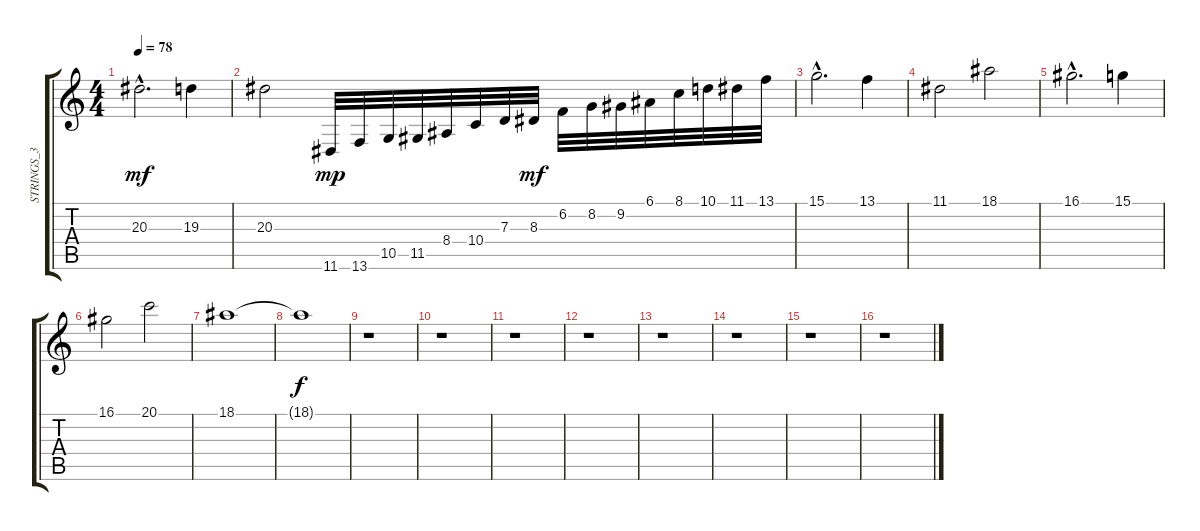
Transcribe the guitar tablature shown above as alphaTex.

\track ("STRINGS_3" "STRINGS_3") {instrument stringensemble1}
\staff {score tabs}
\tuning (E4 B3 G3 D3 A2 E2) {hide}
\ts (4 4)
\tempo 78
\clef g2
\ks c
20.3{hac}.2{d dy mf instrument stringensemble1} 19.3.4 |
20.3.2 11.6.32{dy mp instrument orchestralharp} 13.6.32 10.5.32 11.5.32 8.4.32 10.4.32 7.3.32 8.3.32{dy mf} 6.2.32 8.2.32 9.2.32 6.1.32 8.1.32 10.1.32 11.1.32 13.1.32 |
15.1{hac}.2{d instrument stringensemble1} 13.1.4 |
11.1.2 18.1.2 |
16.1{hac}.2{d} 15.1.4 |
16.1.2 20.1.2 |
18.1.1 |
18.1{t}.1{dy f} |
r.1 |
r.1 |
r.1 |
r.1 |
r.1 |
r.1 |
r.1 |
r.1
